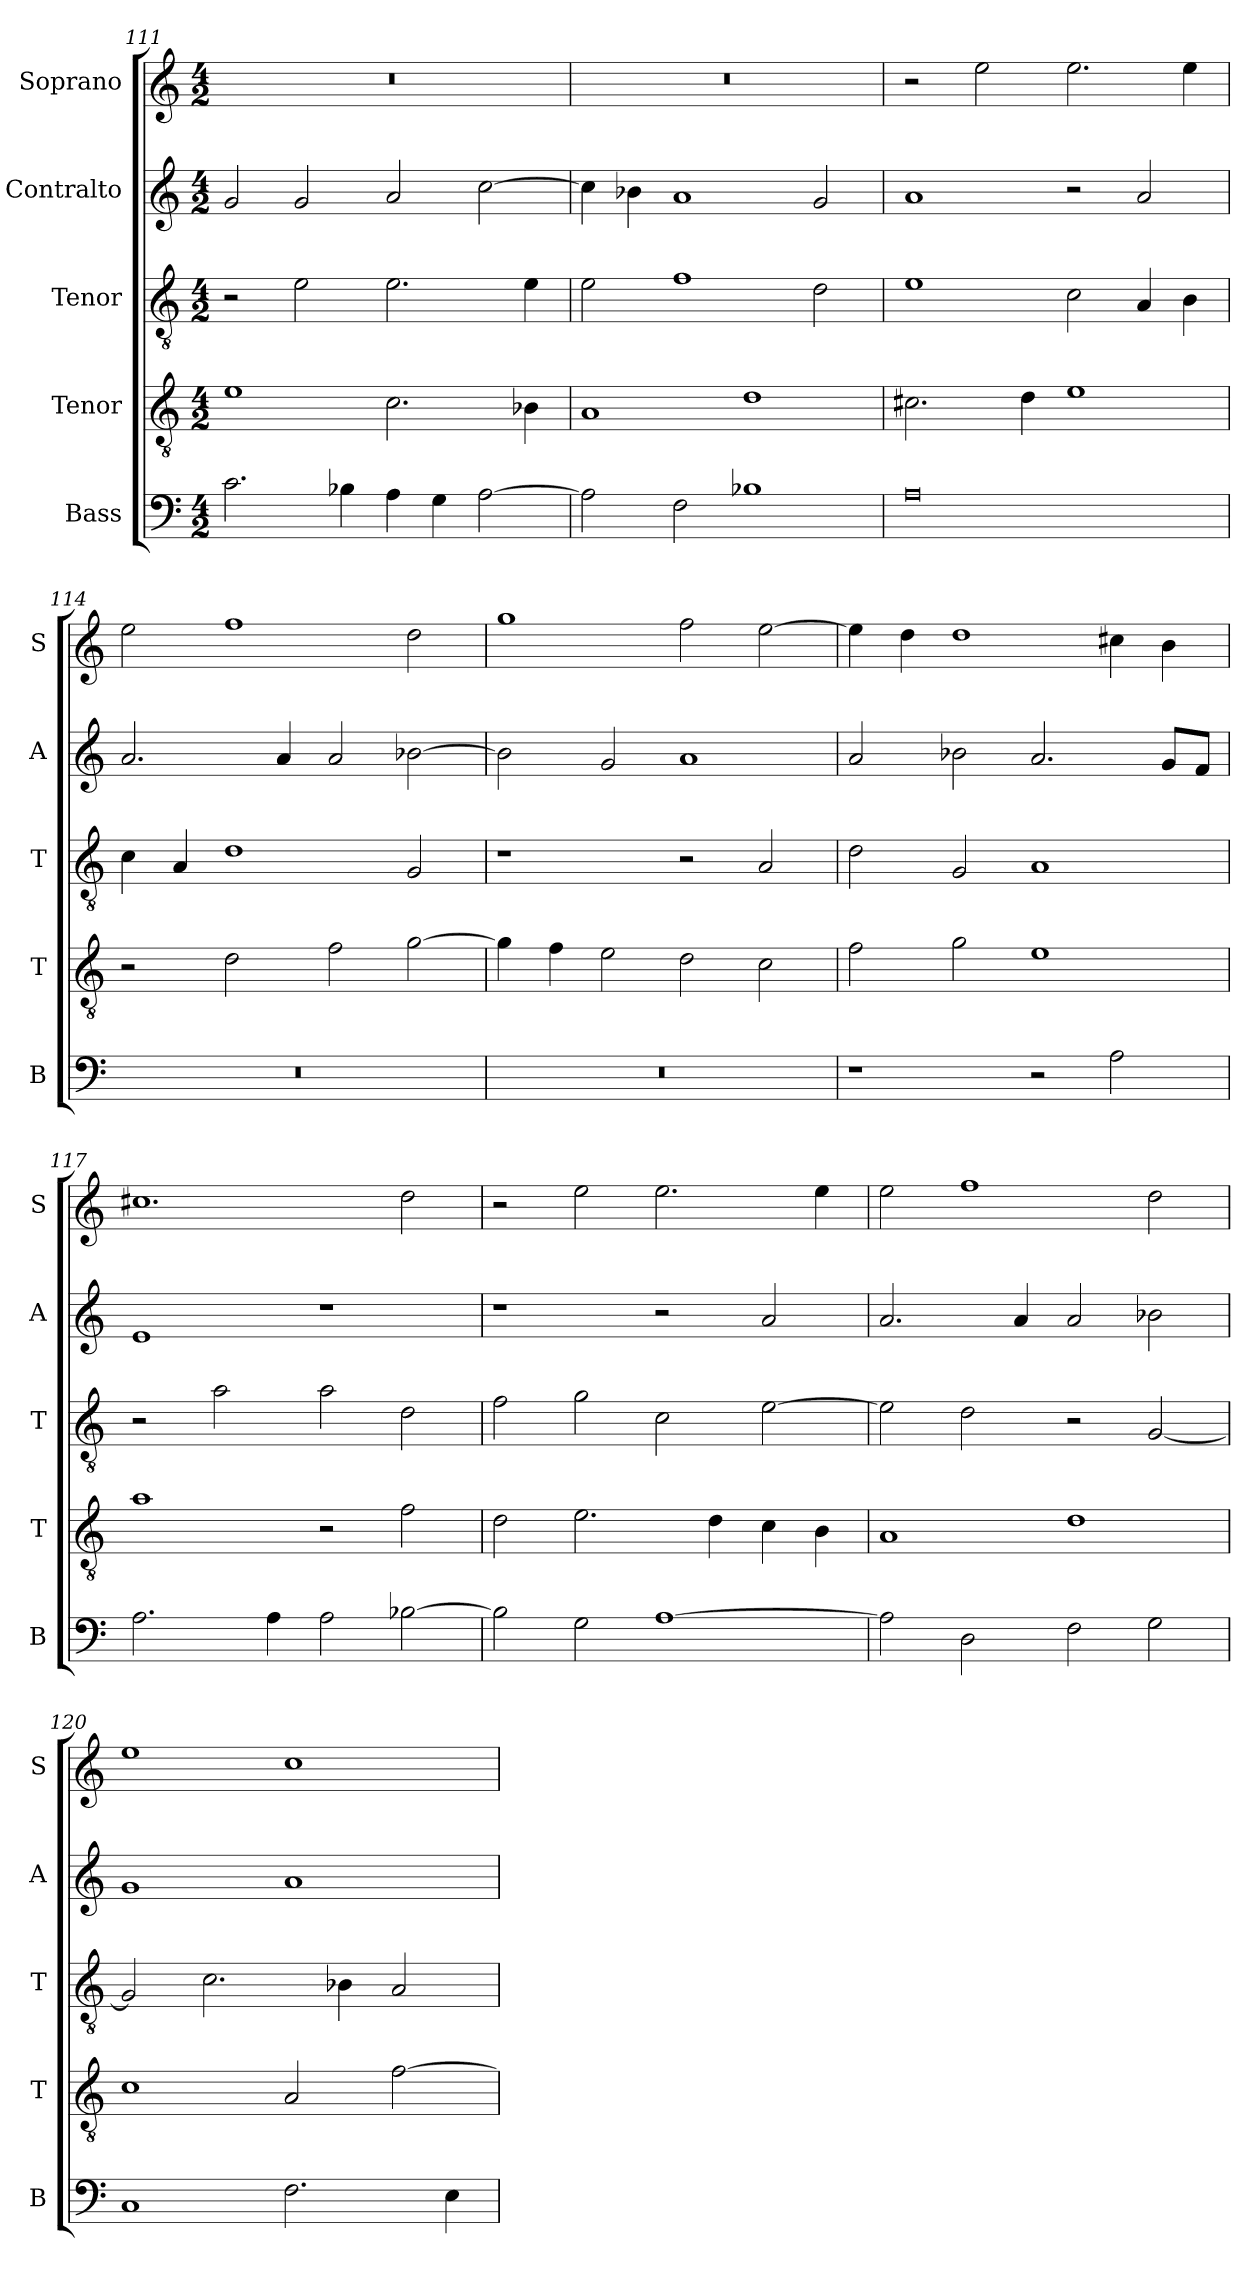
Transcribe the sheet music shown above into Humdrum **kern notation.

**kern	**kern	**kern	**kern	**kern
*part5	*part4	*part3	*part2	*part1
*staff5	*staff4	*staff3	*staff2	*staff1
*I"Bass	*I"Tenor	*I"Tenor	*I"Contralto	*I"Soprano
*I'B	*I'T	*I'T	*I'A	*I'S
*clefF4	*clefGv2	*clefGv2	*clefG2	*clefG2
*k[]	*k[]	*k[]	*k[]	*k[]
*D:dor	*D:dor	*D:dor	*D:dor	*D:dor
*M4/2	*M4/2	*M4/2	*M4/2	*M4/2
=111	=111	=111	=111	=111
2.c	1e	2r	2g	0r
.	.	2e	2g	.
4B-X	.	.	.	.
4A	2.c	2.e	2a	.
4G	.	.	.	.
[2A	.	.	[2cc	.
.	4B-X	4e	.	.
=112	=112	=112	=112	=112
2A]	1A	2e	4cc]	0r
.	.	.	4b-X	.
2F	.	1f	1a	.
1B-X	1d	.	.	.
.	.	2d	2g	.
=113	=113	=113	=113	=113
0A	2.c#X	1e	1a	2r
.	.	.	.	2ee
.	4d	.	.	.
.	1e	2c	2r	2.ee
.	.	4A	2a	.
.	.	4B	.	4ee
=114	=114	=114	=114	=114
0r	2r	4c	2.a	2ee
.	.	4A	.	.
.	2d	1d	.	1ff
.	.	.	4a	.
.	2f	.	2a	.
.	[2g	2G	[2b-X	2dd
=115	=115	=115	=115	=115
0r	4g]	1r	2b-]	1gg
.	4f	.	.	.
.	2e	.	2g	.
.	2d	2r	1a	2ff
.	2c	2A	.	[2ee
=116	=116	=116	=116	=116
1r	2f	2d	2a	4ee]
.	.	.	.	4dd
.	2g	2G	2b-X	1dd
2r	1e	1A	2.a	.
2A	.	.	.	4cc#X
.	.	.	8g/L	4b
.	.	.	8f/J	.
=117	=117	=117	=117	=117
2.A	1a	2r	1e	1.cc#X
.	.	2a	.	.
4A	.	.	.	.
2A	2r	2a	1r	.
[2B-X	2f	2d	.	2dd
=118	=118	=118	=118	=118
2B-]	2d	2f	1r	2r
2G	2.e	2g	.	2ee
[1A	.	2c	2r	2.ee
.	4d	.	.	.
.	4c	[2e	2a	.
.	4B	.	.	4ee
=119	=119	=119	=119	=119
2A]	1A	2e]	2.a	2ee
2D	.	2d	.	1ff
.	.	.	4a	.
2F	1d	2r	2a	.
2G	.	[2G	2b-X	2dd
=120	=120	=120	=120	=120
1C	1c	2G]	1g	1ee
.	.	2.c	.	.
2.F	2A	.	1a	1cc
.	.	4B-X	.	.
.	[2f	2A	.	.
4E	.	.	.	.
=	=	=	=	=
*-	*-	*-	*-	*-
